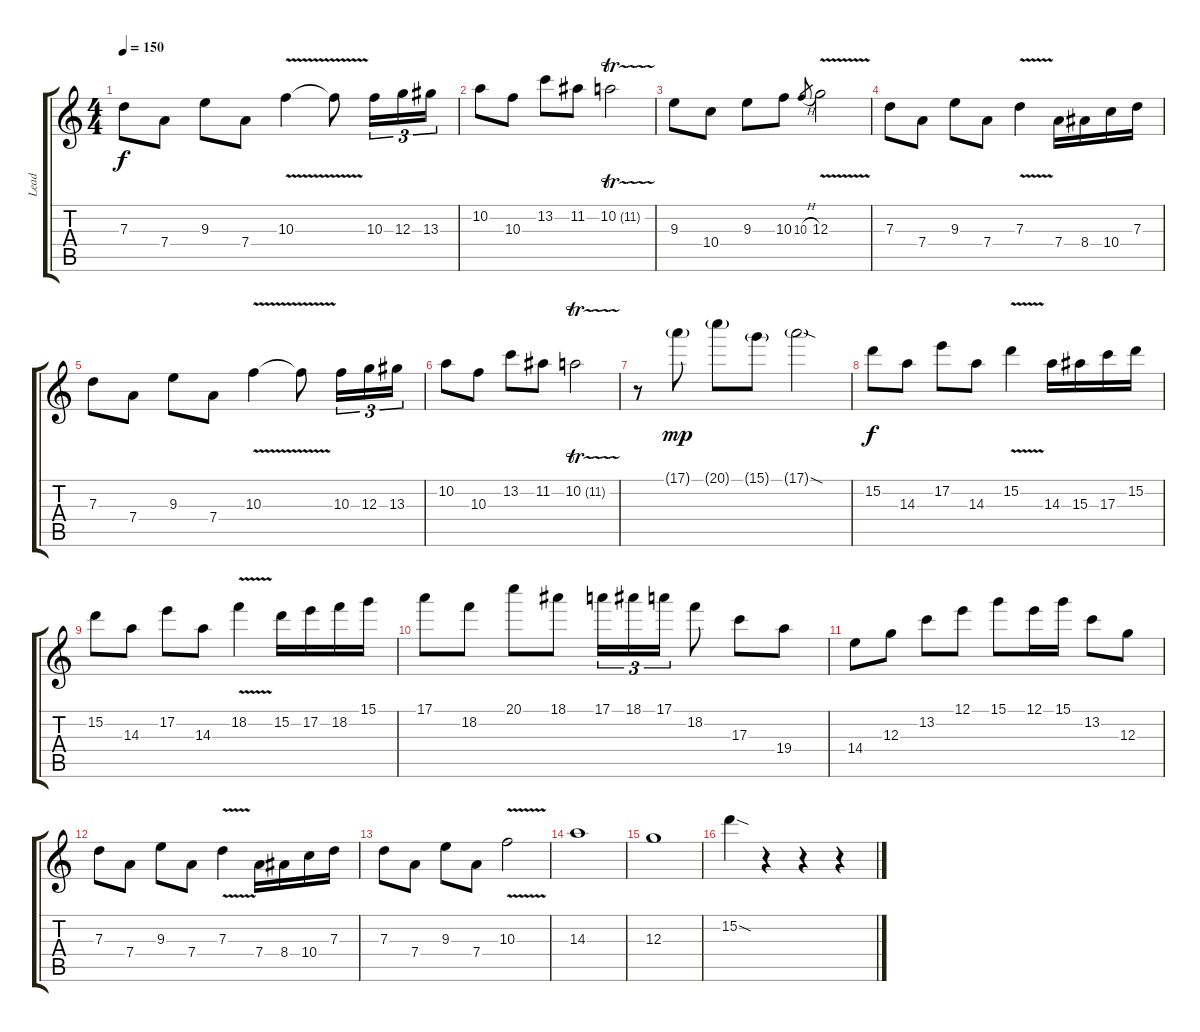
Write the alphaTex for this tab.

\track ("Lead" "Lead") {instrument distortionguitar}
\staff {score tabs}
\tuning (E4 B3 G3 D3 A2 E2) {hide}
\ts (4 4)
\tempo 150
\clef g2
\ks c
7.3.8{dy f} 7.4.8 9.3.8 7.4.8 10.3{v}.4 10.3{t}.8 10.3.16{tu (3 2)} 12.3.16{tu (3 2)} 13.3.16{tu (3 2)} |
10.2.8 10.3.8 13.2.8 11.2.8 10.2{tr (11 32)}.2 |
9.3.8 10.4.8 9.3.8 10.3.8 10.3{h}.8{gr} 12.3{v}.2 |
7.3.8 7.4.8 9.3.8 7.4.8 7.3{v}.4 7.4.16 8.4.16 10.4.16 7.3.16 |
7.3.8 7.4.8 9.3.8 7.4.8 10.3{v}.4 10.3{t}.8 10.3.16{tu (3 2)} 12.3.16{tu (3 2)} 13.3.16{tu (3 2)} |
10.2.8 10.3.8 13.2.8 11.2.8 10.2{tr (11 32)}.2 |
r.8 17.1{g}.8{dy mp} 20.1{g}.8 15.1{g}.8 17.1{sod g}.2 |
15.2.8{dy f} 14.3.8 17.2.8 14.3.8 15.2{v}.4 14.3.16 15.3.16 17.3.16 15.2.16 |
15.2.8 14.3.8 17.2.8 14.3.8 18.2{v}.4 15.2.16 17.2.16 18.2.16 15.1.16 |
17.1.8 18.2.8 20.1.8 18.1.8 17.1.16{tu (3 2)} 18.1.16{tu (3 2)} 17.1.16{tu (3 2)} 18.2.8 17.3.8 19.4.8 |
14.4.8 12.3.8 13.2.8 12.1.8 15.1.8 12.1.16 15.1.16 13.2.8 12.3.8 |
7.3.8 7.4.8 9.3.8 7.4.8 7.3{v}.4 7.4.16 8.4.16 10.4.16 7.3.16 |
7.3.8 7.4.8 9.3.8 7.4.8 10.3{v}.2 |
14.3.1 |
12.3.1 |
15.2{sod}.4 r.4 r.4 r.4
